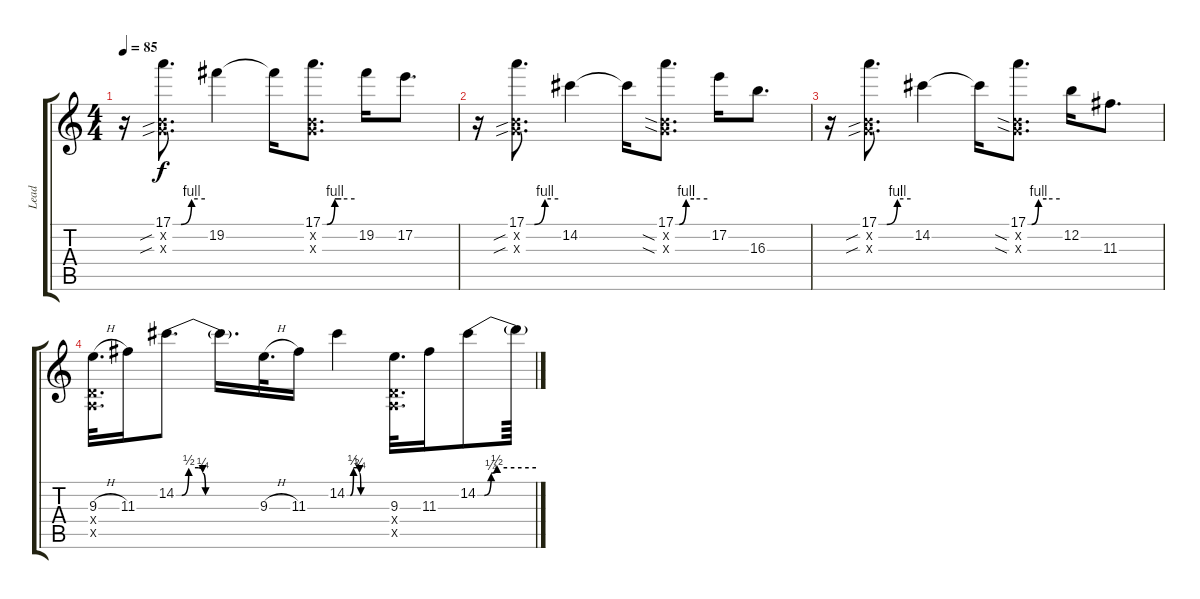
\track ("Lead" "Lead") {mute instrument distortionguitar}
\staff {score tabs}
\tuning (E4 B3 G3 D3 A2 E2) {hide}
\ts (4 4)
\tempo 85
\clef g2
\ks c
r.16{dy f} (17.1{be (custom 0 0 15 0 35 4 60 4)} 0.2{sib x} 0.3{sib x}).8{d} 19.2.4 19.2{t}.16 (17.1{be (custom 0 0 8 0 23 4 35 4 60 4)} 0.2{x} 0.3{x}).8{d} 19.2.16 17.2.8{d} |
r.16 (17.1{be (custom 0 0 15 0 35 4 60 4)} 0.2{sib x} 0.3{sib x}).8{d} 14.2.4 14.2{t}.16 (17.1{be (custom 0 0 7 0 20 4 35 4 60 4)} 0.2{sia x} 0.3{sia x}).8{d} 17.2.16 16.3.8{d} |
r.16 (17.1{be (custom 0 0 15 0 35 4 60 4)} 0.2{sib x} 0.3{sib x}).8{d} 14.2.4 14.2{t}.16 (17.1{be (custom 0 0 7 0 20 4 35 4 60 4)} 0.2{sia x} 0.3{sia x}).8{d} 12.2.16 11.3.8{d} |
(9.3{h} 0.4{x} 0.5{x}).32{d} 11.3.16 14.2{be (custom 0 0 4 0 9 2 16 2 19 1 21 0 60 0)}.8{d} 14.2{t}.16{d} 9.3{h}.32{d} 11.3.16 14.2{be (custom 0 0 5 0 10 2 17 2 19 1 21 0 60 0)}.4 (9.3 0.4{x} 0.5{x}).32{d} 11.3.16 14.2{be (custom 0 0 7 0 14 1 20 2 60 2)}.8 14.2{t}.64
